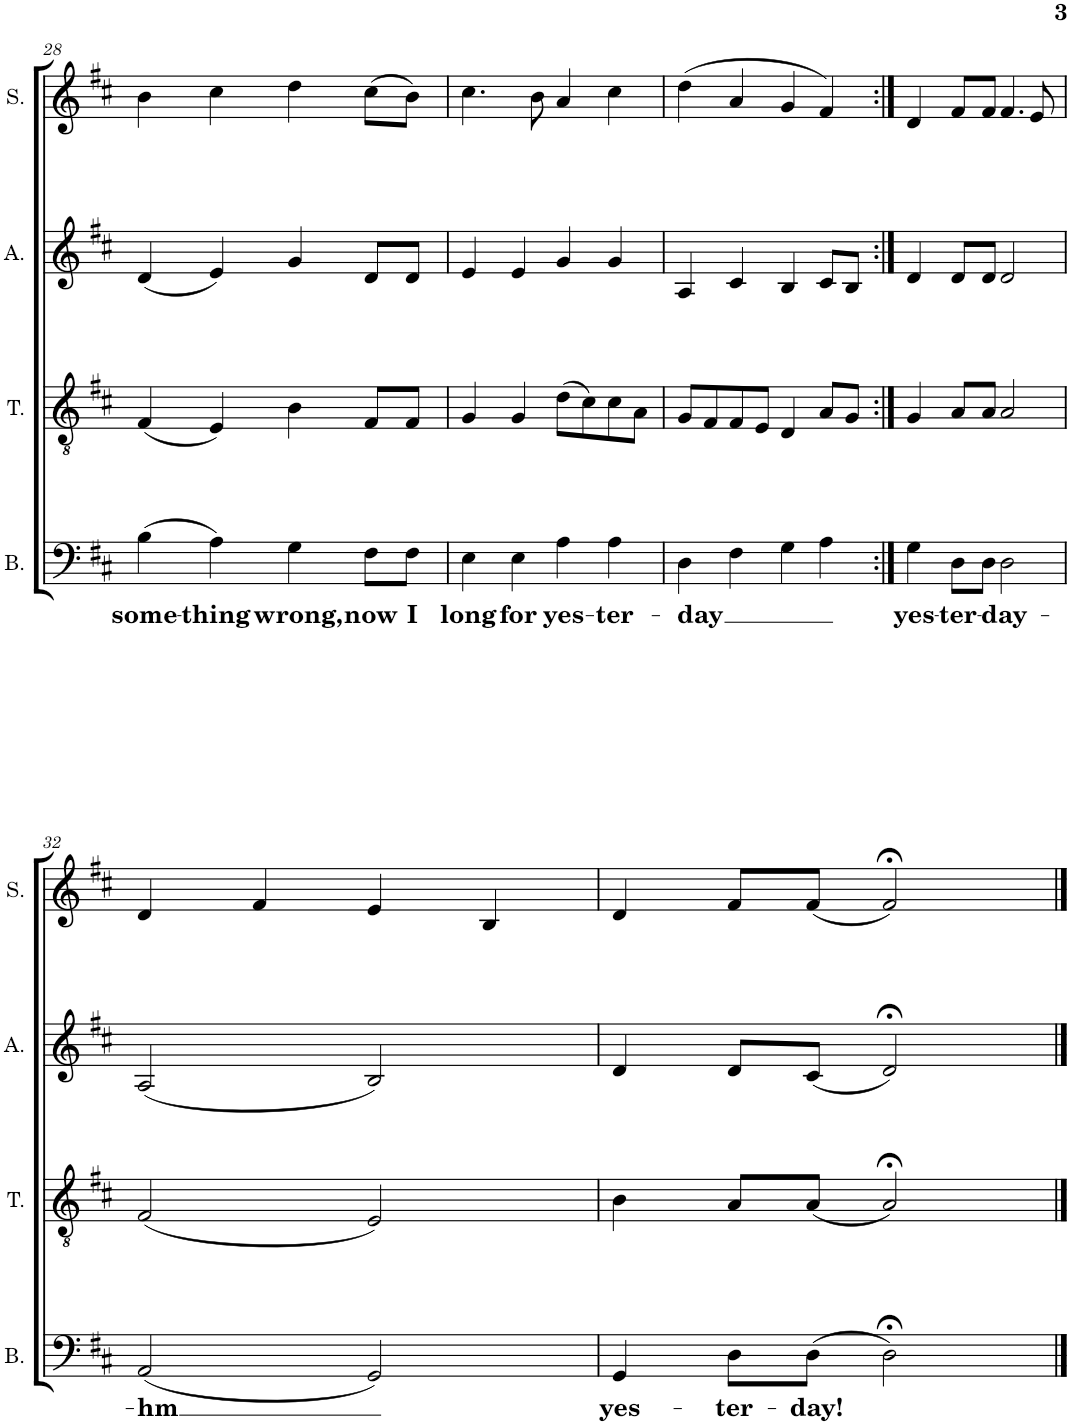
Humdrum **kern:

**kern	**text	**kern	**kern	**kern
*part4	*part4	*part3	*part2	*part1
*staff4	*staff4	*staff3	*staff2	*staff1
*I"Bass	*	*I"Tenor	*I"Alto	*I"Soprano
*I'B.	*	*I'T.	*I'A.	*I'S.
!!LO:PB:g=z
*clefF4	*	*clefGv2	*clefG2	*clefG2
*k[f#c#]	*	*k[f#c#]	*k[f#c#]	*k[f#c#]
*M2/2	*	*M2/2	*M2/2	*M2/2
=28	=28	=28	=28	=28
!	!LO:LY:b	!	!	!
(4B\	some-	(4F#/	(4d/	4b\
!	!LO:LY:b	!	!	!
4A\)	-thing	4E/)	4e/)	4cc#\
!	!LO:LY:b	!	!	!
4G\	wrong,	4B\	4g/	4dd\
!	!LO:LY:b	!	!	!
8F#\L	now	8F#/L	8d/L	(8cc#\L
!	!LO:LY:b	!	!	!
8F#\J	I	8F#/J	8d/J	8b\J)
=29	=29	=29	=29	=29
!	!LO:LY:b	!	!	!
4E\	long	4G/	4e/	4.cc#\
!	!LO:LY:b	!	!	!
4E\	for	4G/	4e/	.
.	.	.	.	8b\
!	!LO:LY:b	!	!	!
4A\	yes-	(8d\L	4g/	4a/
.	.	8c#\)	.	.
!	!LO:LY:b	!	!	!
4A\	-ter-	8c#\	4g/	4cc#\
.	.	8A\J	.	.
=30	=30	=30	=30	=30
!	!LO:LY:b	!	!	!
4D\	-day	8G/L	4A/	(4dd\
.	.	8F#/	.	.
4F#\	.	8F#/	4c#/	4a/
.	.	8E/J	.	.
4G\	.	4D/	4B/	4g/
4A\	.	8A/L	8c#/L	4f#/)
.	.	8G/J	8B/J	.
=31:|!	=31:|!	=31:|!	=31:|!	=31:|!
!	!LO:LY:b	!	!	!
4G\	yes-	4G/	4d/	4d/
!	!LO:LY:b	!	!	!
8D\L	-ter-	8A/L	8d/L	8f#/L
!	!LO:LY:b	!	!	!
8D\J	-day-	8A/J	8d/J	8f#/J
2D\	.	2A/	2d/	4.f#/
.	.	.	.	8e/
!!LO:LB:g=z
=32	=32	=32	=32	=32
!	!LO:LY:b	!	!	!
(2AA/	-hm	(2F#/	(2A/	4d/
.	.	.	.	4f#/
2GG/)	.	2E/)	2B/)	4e/
.	.	.	.	4B/
=33	=33	=33	=33	=33
!	!LO:LY:b	!	!	!
4GG/	yes-	4B\	4d/	4d/
!	!LO:LY:b	!	!	!
8D\L	-ter-	8A/L	8d/L	8f#/L
!	!LO:LY:b	!	!	!
(8D\J	-day!	(8A/J	(8c#/J	(8f#/J
2D;<\)	.	2A;</)	2d;</)	2f#;</)
==	==	==	==	==
*-	*-	*-	*-	*-
